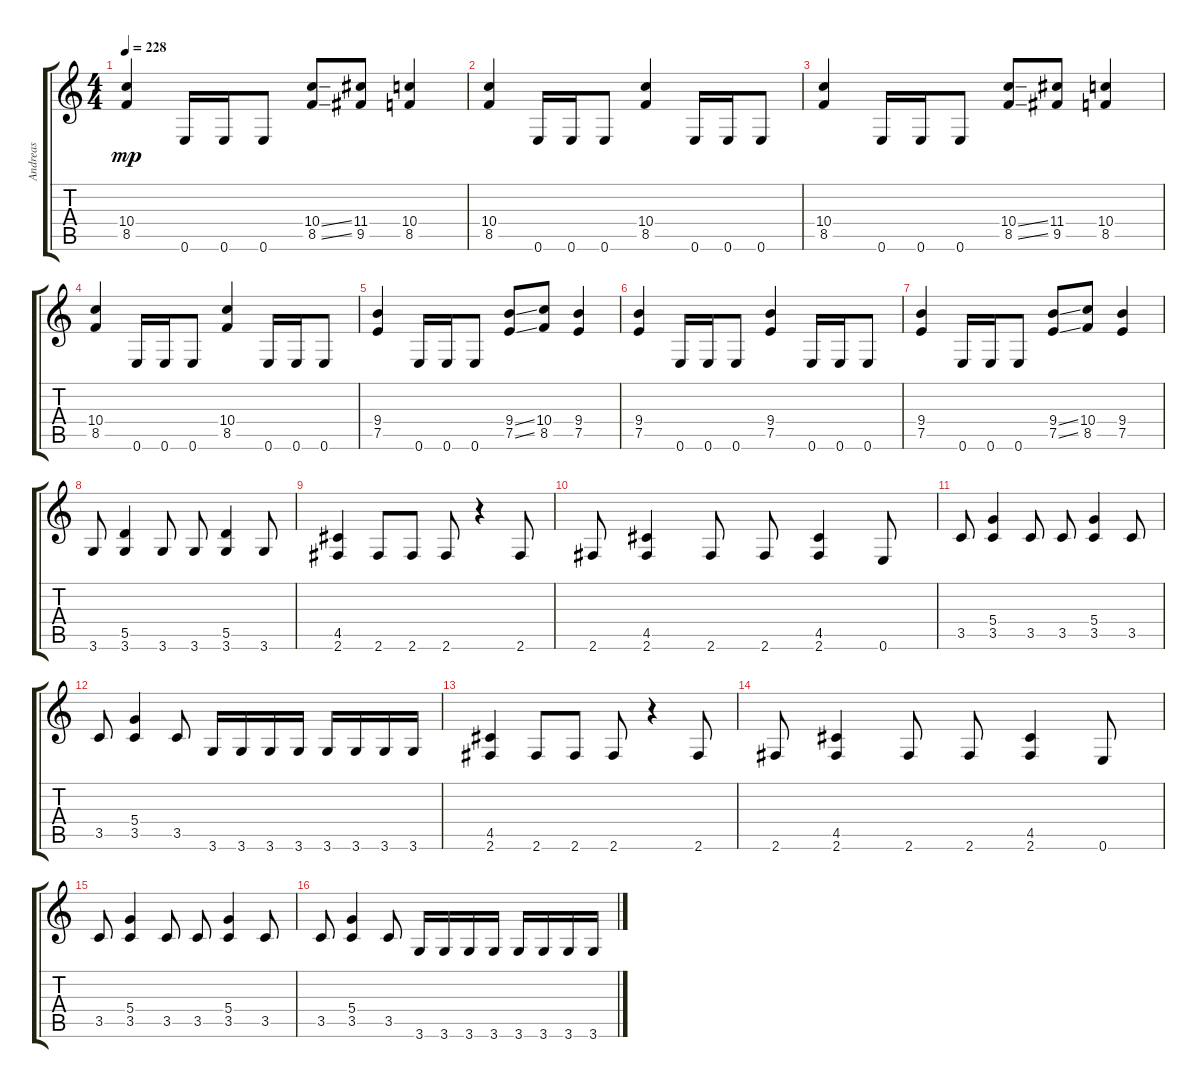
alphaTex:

\track ("Andreas" "Andreas") {instrument distortionguitar}
\staff {score tabs}
\tuning (E4 B3 G3 D3 A2 E2) {hide}
\ts (4 4)
\tempo 228
\clef g2
\ks c
(10.4 8.5).4{dy mp} 0.6.16 0.6.16 0.6.8 (10.4{ss} 8.5{ss}).8 (11.4 9.5).8 (10.4 8.5).4 |
(10.4 8.5).4 0.6.16 0.6.16 0.6.8 (10.4 8.5).4 0.6.16 0.6.16 0.6.8 |
(10.4 8.5).4 0.6.16 0.6.16 0.6.8 (10.4{ss} 8.5{ss}).8 (11.4 9.5).8 (10.4 8.5).4 |
(10.4 8.5).4 0.6.16 0.6.16 0.6.8 (10.4 8.5).4 0.6.16 0.6.16 0.6.8 |
(9.4 7.5).4 0.6.16 0.6.16 0.6.8 (9.4{ss} 7.5{ss}).8 (10.4 8.5).8 (9.4 7.5).4 |
(9.4 7.5).4 0.6.16 0.6.16 0.6.8 (9.4 7.5).4 0.6.16 0.6.16 0.6.8 |
(9.4 7.5).4 0.6.16 0.6.16 0.6.8 (9.4{ss} 7.5{ss}).8 (10.4 8.5).8 (9.4 7.5).4 |
3.6.8 (5.5 3.6).4 3.6.8 3.6.8 (5.5 3.6).4 3.6.8 |
(4.5 2.6).4 2.6.8 2.6.8 2.6.8 r.4 2.6.8 |
2.6.8 (4.5 2.6).4 2.6.8 2.6.8 (4.5 2.6).4 0.6.8 |
3.5.8 (5.4 3.5).4 3.5.8 3.5.8 (5.4 3.5).4 3.5.8 |
3.5.8 (5.4 3.5).4 3.5.8 3.6.16 3.6.16 3.6.16 3.6.16 3.6.16 3.6.16 3.6.16 3.6.16 |
(4.5 2.6).4 2.6.8 2.6.8 2.6.8 r.4 2.6.8 |
2.6.8 (4.5 2.6).4 2.6.8 2.6.8 (4.5 2.6).4 0.6.8 |
3.5.8 (5.4 3.5).4 3.5.8 3.5.8 (5.4 3.5).4 3.5.8 |
3.5.8 (5.4 3.5).4 3.5.8 3.6.16 3.6.16 3.6.16 3.6.16 3.6.16 3.6.16 3.6.16 3.6.16
